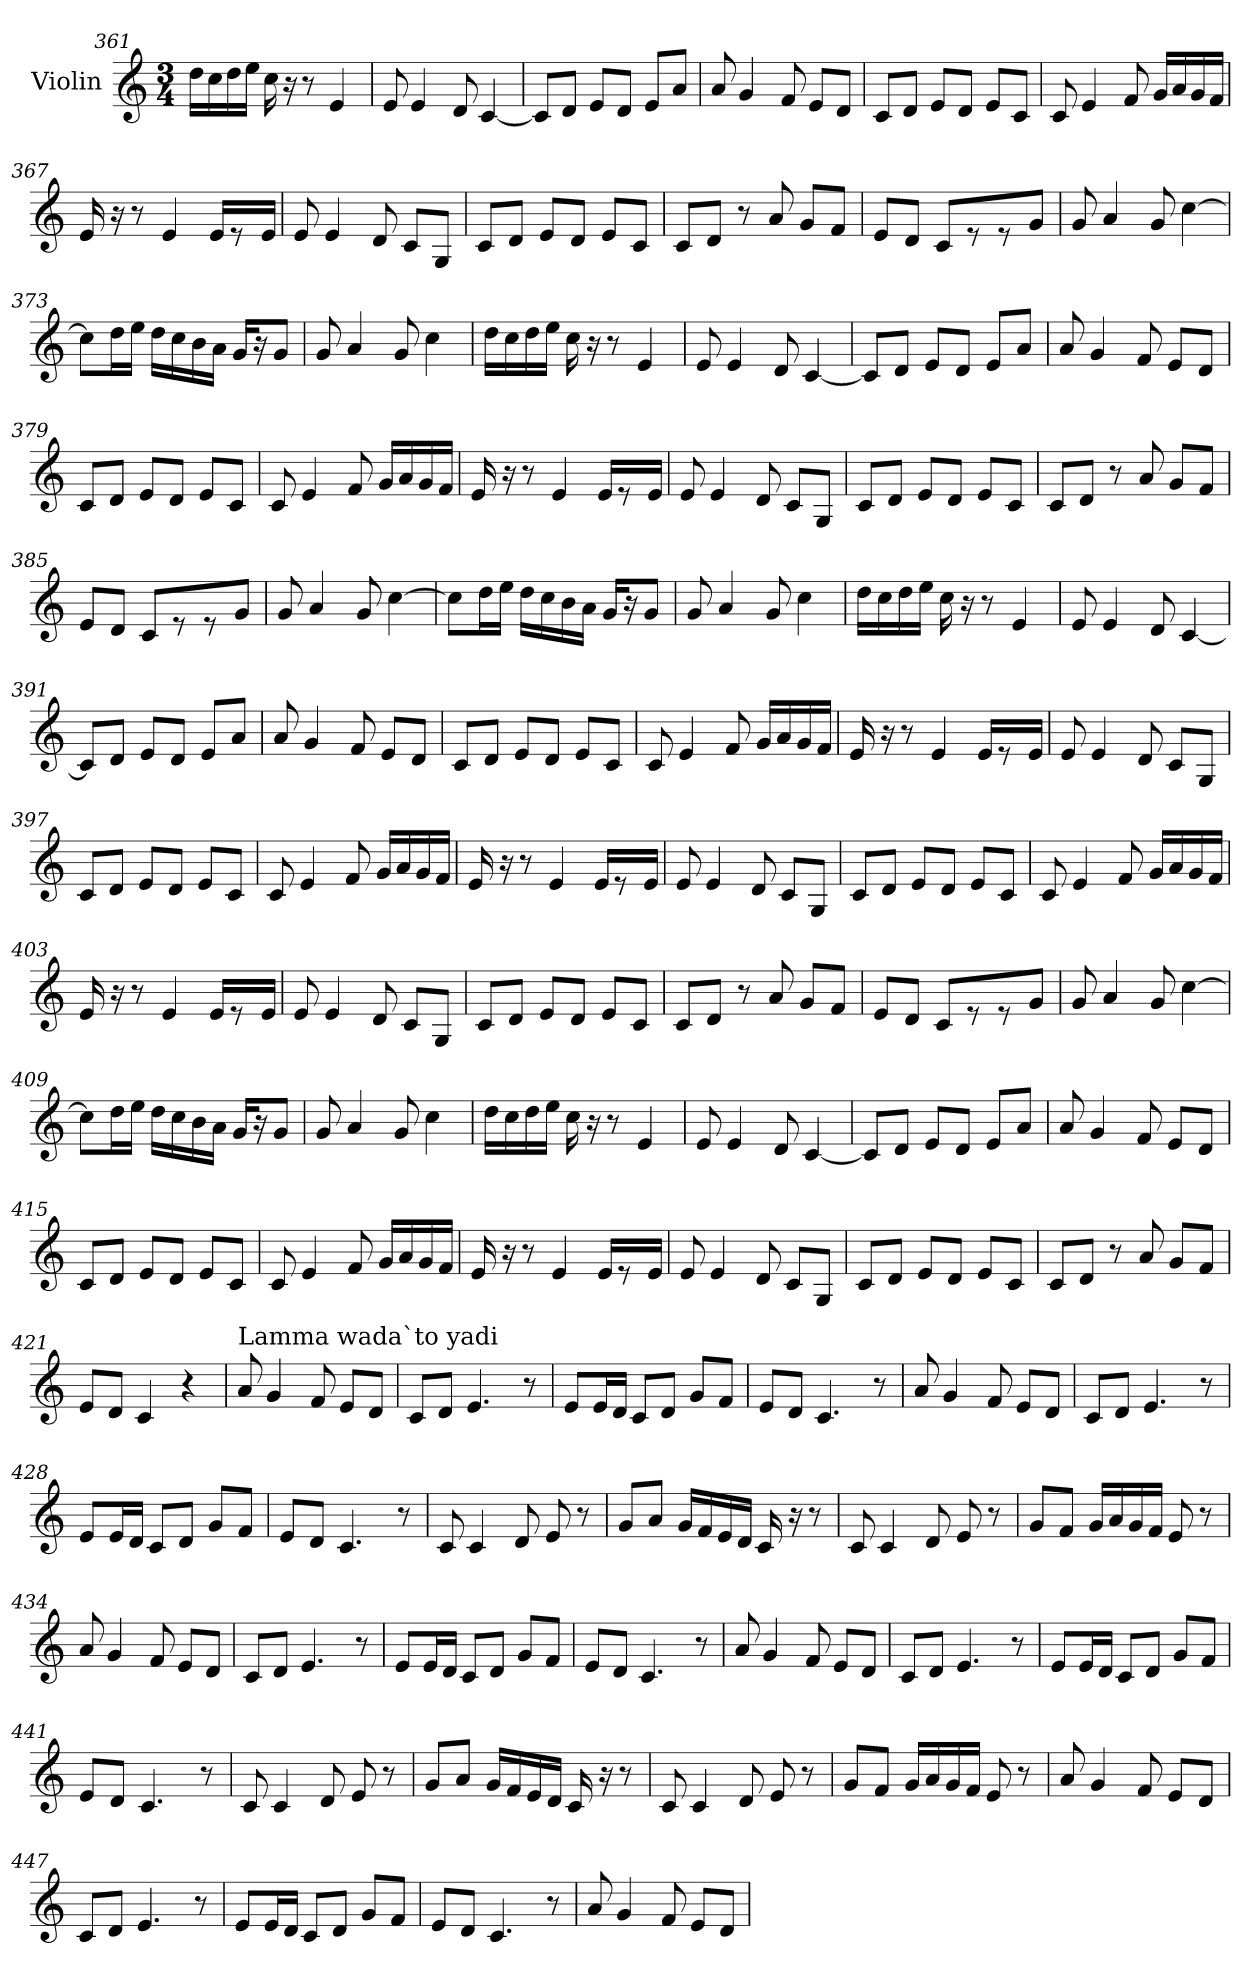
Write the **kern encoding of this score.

**kern
*part1
*staff1
*I"Violin
*clefG2
*k[]
*C:
*M3/4
=361
16dd\LL
16cc\
16dd\
16ee\JJ
16cc\
16r
8r
4e/
=362
8e/
4e/
8d/
[4c/
=363
8c/L]
8d/J
8e/L
8d/J
8e/L
8a/J
=364
8a/
4g/
8f/
8e/L
8d/J
!!LO:PB:g=z
=365
8c/L
8d/J
8e/L
8d/J
8e/L
8c/J
!!LO:PB:g=z
=366
8c/
4e/
8f/
16g/LL
16a/
16g/
16f/JJ
=367
16e/
16r
8r
4e/
16e/LL
8r
16e/JJ
=368
8e/
4e/
8d/
8c/L
8G/J
=369
8c/L
8d/J
8e/L
8d/J
8e/L
8c/J
!!LO:PB:g=z
=370
8c/L
8d/J
8r
8a/
8g/L
8f/J
!!LO:PB:g=z
=371
8e/L
8d/J
8c/L
8r
8r
8g/J
=372
8g/
4a/
8g/
[4cc\
=373
8cc\L]
16dd\L
16ee\JJ
16dd\LL
16cc\
16b\
16a\JJ
16g/KL
16r
8g/J
=374
8g/
4a/
8g/
4cc\
!!LO:PB:g=z
=375
16dd\LL
16cc\
16dd\
16ee\JJ
16cc\
16r
8r
4e/
!!LO:PB:g=z
=376
8e/
4e/
8d/
[4c/
=377
8c/L]
8d/J
8e/L
8d/J
8e/L
8a/J
=378
8a/
4g/
8f/
8e/L
8d/J
=379
8c/L
8d/J
8e/L
8d/J
8e/L
8c/J
=380
8c/
4e/
8f/
16g/LL
16a/
16g/
16f/JJ
!!LO:PB:g=z
=381
16e/
16r
8r
4e/
16e/LL
8r
16e/JJ
!!LO:PB:g=z
=382
8e/
4e/
8d/
8c/L
8G/J
=383
8c/L
8d/J
8e/L
8d/J
8e/L
8c/J
=384
8c/L
8d/J
8r
8a/
8g/L
8f/J
=385
8e/L
8d/J
8c/L
8r
8r
8g/J
=386
8g/
4a/
8g/
[4cc\
!!LO:PB:g=z
=387
8cc\L]
16dd\L
16ee\JJ
16dd\LL
16cc\
16b\
16a\JJ
16g/KL
16r
8g/J
=388
8g/
4a/
8g/
4cc\
=389
16dd\LL
16cc\
16dd\
16ee\JJ
16cc\
16r
8r
4e/
=390
8e/
4e/
8d/
[4c/
=391
8c/L]
8d/J
8e/L
8d/J
8e/L
8a/J
=392
8a/
4g/
8f/
8e/L
8d/J
!!LO:PB:g=z
=393
8c/L
8d/J
8e/L
8d/J
8e/L
8c/J
!!LO:PB:g=z
=394
8c/
4e/
8f/
16g/LL
16a/
16g/
16f/JJ
=395
16e/
16r
8r
4e/
16e/LL
8r
16e/JJ
=396
8e/
4e/
8d/
8c/L
8G/J
=397
8c/L
8d/J
8e/L
8d/J
8e/L
8c/J
!!LO:PB:g=z
=398
8c/
4e/
8f/
16g/LL
16a/
16g/
16f/JJ
!!LO:PB:g=z
=399
16e/
16r
8r
4e/
16e/LL
8r
16e/JJ
=400
8e/
4e/
8d/
8c/L
8G/J
=401
8c/L
8d/J
8e/L
8d/J
8e/L
8c/J
=402
8c/
4e/
8f/
16g/LL
16a/
16g/
16f/JJ
!!LO:PB:g=z
=403
16e/
16r
8r
4e/
16e/LL
8r
16e/JJ
!!LO:PB:g=z
=404
8e/
4e/
8d/
8c/L
8G/J
=405
8c/L
8d/J
8e/L
8d/J
8e/L
8c/J
=406
8c/L
8d/J
8r
8a/
8g/L
8f/J
=407
8e/L
8d/J
8c/L
8r
8r
8g/J
=408
8g/
4a/
8g/
[4cc\
!!LO:PB:g=z
=409
8cc\L]
16dd\L
16ee\JJ
16dd\LL
16cc\
16b\
16a\JJ
16g/KL
16r
8g/J
!!LO:PB:g=z
=410
8g/
4a/
8g/
4cc\
=411
16dd\LL
16cc\
16dd\
16ee\JJ
16cc\
16r
8r
4e/
=412
8e/
4e/
8d/
[4c/
=413
8c/L]
8d/J
8e/L
8d/J
8e/L
8a/J
=414
8a/
4g/
8f/
8e/L
8d/J
!!LO:PB:g=z
=415
8c/L
8d/J
8e/L
8d/J
8e/L
8c/J
!!LO:PB:g=z
=416
8c/
4e/
8f/
16g/LL
16a/
16g/
16f/JJ
=417
16e/
16r
8r
4e/
16e/LL
8r
16e/JJ
=418
8e/
4e/
8d/
8c/L
8G/J
=419
8c/L
8d/J
8e/L
8d/J
8e/L
8c/J
=420
8c/L
8d/J
8r
8a/
8g/L
8f/J
!!LO:PB:g=z
=421
8e/L
8d/J
4c/
4r
!!LO:PB:g=z
=422
!LO:TX:a:t=Lamma wada`to yadi
8a/
4g/
8f/
8e/L
8d/J
=423
8c/L
8d/J
4.e/
8r
=424
8e/L
16e/L
16d/JJ
8c/L
8d/J
8g/L
8f/J
=425
8e/L
8d/J
4.c/
8r
=426
8a/
4g/
8f/
8e/L
8d/J
!!LO:PB:g=z
=427
8c/L
8d/J
4.e/
8r
!!LO:PB:g=z
=428
8e/L
16e/L
16d/JJ
8c/L
8d/J
8g/L
8f/J
=429
8e/L
8d/J
4.c/
8r
=430
8c/
4c/
8d/
8e/
8r
=431
8g/L
8a/J
16g/LL
16f/
16e/
16d/JJ
16c/
16r
8r
!!LO:PB:g=z
=432
8c/
4c/
8d/
8e/
8r
=433
8g/L
8f/J
16g/LL
16a/
16g/
16f/JJ
8e/
8r
=434
8a/
4g/
8f/
8e/L
8d/J
=435
8c/L
8d/J
4.e/
8r
=436
8e/L
16e/L
16d/JJ
8c/L
8d/J
8g/L
8f/J
!!LO:PB:g=z
=437
8e/L
8d/J
4.c/
8r
=438
8a/
4g/
8f/
8e/L
8d/J
!!LO:PB:g=z
=439
8c/L
8d/J
4.e/
8r
=440
8e/L
16e/L
16d/JJ
8c/L
8d/J
8g/L
8f/J
=441
8e/L
8d/J
4.c/
8r
=442
8c/
4c/
8d/
8e/
8r
=443
8g/L
8a/J
16g/LL
16f/
16e/
16d/JJ
16c/
16r
8r
!!LO:PB:g=z
=444
8c/
4c/
8d/
8e/
8r
!!LO:PB:g=z
=445
8g/L
8f/J
16g/LL
16a/
16g/
16f/JJ
8e/
8r
=446
8a/
4g/
8f/
8e/L
8d/J
=447
8c/L
8d/J
4.e/
8r
=448
8e/L
16e/L
16d/JJ
8c/L
8d/J
8g/L
8f/J
!!LO:PB:g=z
=449
8e/L
8d/J
4.c/
8r
=450
8a/
4g/
8f/
8e/L
8d/J
=
*-
